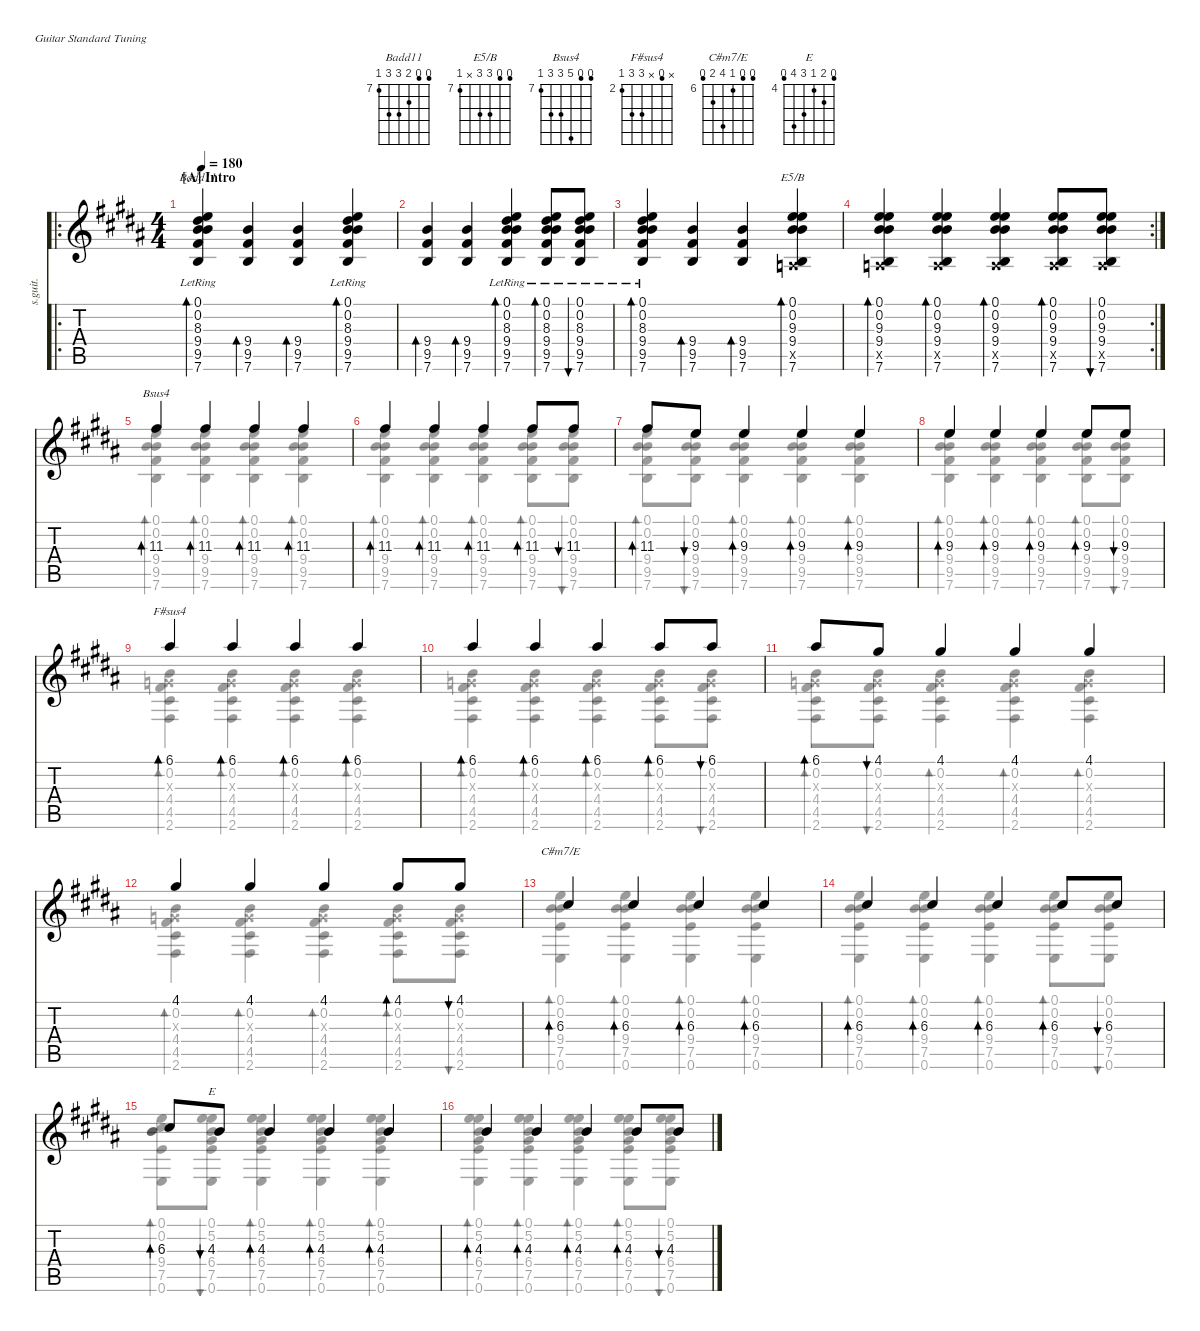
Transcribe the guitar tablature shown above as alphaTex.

\defaultSystemsLayout 4
\hideDynamics
\bracketExtendMode nobrackets
\otherSystemsTrackNameOrientation horizontal
\track ("Steel Guitar" "s.guit.") {instrument acousticguitarsteel}
\staff {score tabs}
\tuning (E4 B3 G3 D3 A2 E2)
\chord ("Badd11" 6 6 8 9 9 7) {firstfret 7}
\chord ("E5/B" 6 6 9 9 x 7) {firstfret 7}
\chord ("Bsus4" 6 6 11 9 9 7) {firstfret 7}
\chord ("F#sus4" x 1 x 4 4 2) {firstfret 2}
\chord ("C#m7/E" 5 5 6 9 7 5) {firstfret 6}
\chord ("E" 3 5 4 6 7 3) {firstfret 4}
\voice
\ro
\ts (4 4)
\section ("A" "Intro")
\tempo 180
\clef g2
\ks b
(7.6 9.5 9.4 8.3 0.2{lr} 0.1{lr}).4{bd 30 ch "Badd11" dy mp instrument acousticguitarsteel} (7.6 9.5 9.4).4{bd 30} (7.6 9.5 9.4).4{bd 30} (7.6 9.5 9.4 8.3 0.2{lr} 0.1{lr}).4{bd 30} |
(7.6 9.5 9.4).4{bd 30} (7.6 9.5 9.4).4{bd 30} (7.6 9.5 9.4 8.3 0.2{lr} 0.1{lr}).4{bd 30} (7.6 9.5 9.4 8.3 0.2{lr} 0.1{lr}).8{bd 30} (7.6 9.5 9.4 8.3 0.2{lr} 0.1{lr}).8{bu 30} |
(7.6 9.5 9.4 8.3 0.2{lr} 0.1{lr}).4{bd 30} (7.6 9.5 9.4).4{bd 30} (7.6 9.5 9.4).4{bd 30} (7.6 0.5{x} 9.4 9.3 0.2 0.1).4{bd 30 ch "E5/B"} |
\rc 2
(7.6 0.5{x} 9.4 9.3 0.2 0.1).4{bd 30} (7.6 0.5{x} 9.4 9.3 0.2 0.1).4{bd 30} (7.6 0.5{x} 9.4 9.3 0.2 0.1).4{bd 30} (7.6 0.5{x} 9.4 9.3 0.2 0.1).8{bd 30} (7.6 0.5{x} 9.4 9.3 0.2 0.1).8{bu 30} |
11.3.4{bd 30 ch "Bsus4" dy mf} 11.3.4{bd 30} 11.3.4{bd 30} 11.3.4{bd 30} |
11.3.4{bd 30} 11.3.4{bd 30} 11.3.4{bd 30} 11.3.8{bd 30} 11.3.8{bu 30} |
11.3.8{bd 30} 9.3.8{bu 30 dy mp} 9.3.4{bd 30} 9.3.4{bd 30} 9.3.4{bd 30} |
9.3.4{bd 30} 9.3.4{bd 30} 9.3.4{bd 30} 9.3.8{bd 30} 9.3.8{bu 30} |
6.1.4{bd 30 ch "F#sus4"} 6.1.4{bd 30} 6.1.4{bd 30} 6.1.4{bd 30} |
6.1.4{bd 30} 6.1.4{bd 30} 6.1.4{bd 30} 6.1.8{bd 30} 6.1.8{bu 30} |
6.1.8{bd 30} 4.1.8{bu 30} 4.1.4 4.1.4 4.1.4 |
4.1.4 4.1.4 4.1.4 4.1.8{bd 30} 4.1.8{bu 30} |
6.3.4{bd 30 ch "C#m7/E"} 6.3.4{bd 30} 6.3.4{bd 30} 6.3.4{bd 30} |
6.3.4{bd 30} 6.3.4{bd 30} 6.3.4{bd 30} 6.3.8{bd 30} 6.3.8{bu 30} |
6.3.8{bd 30} 4.3.8{bu 30 ch "E"} 4.3.4{bd 30} 4.3.4{bd 30} 4.3.4{bd 30} |
4.3.4{bd 30} 4.3.4{bd 30} 4.3.4{bd 30} 4.3.8{bd 30} 4.3.8{bu 30}
\voice
\clef g2
\ottava regular
\simile none
\ks b
|
|
|
|
(7.6 9.4 0.2 0.1 9.5).4{bd 30} (7.6 9.4 0.2 0.1 9.5).4{bd 30} (7.6 9.4 0.2 0.1 9.5).4{bd 30} (7.6 9.4 0.2 0.1 9.5).4{bd 30} |
(7.6 9.4 0.2 0.1 9.5).4{bd 30} (7.6 9.4 0.2 0.1 9.5).4{bd 30} (7.6 9.4 0.2 0.1 9.5).4{bd 30} (7.6 9.4 0.2 0.1 9.5).8{bd 30} (7.6 9.4 0.2 0.1 9.5).8{bu 30} |
(7.6 9.4 0.2 0.1 9.5).8{bd 30} (7.6 9.4 0.2 0.1 9.5).8{bu 30} (7.6 9.4 0.2 0.1 9.5).4{bd 30} (7.6 9.4 0.2 0.1 9.5).4{bd 30} (7.6 9.4 0.2 0.1 9.5).4{bd 30} |
(7.6 9.4 0.2 0.1 9.5).4{bd 30} (7.6 9.4 0.2 0.1 9.5).4{bd 30} (7.6 9.4 0.2 0.1 9.5).4{bd 30} (7.6 9.4 0.2 0.1 9.5).8{bd 30} (7.6 9.4 0.2 0.1 9.5).8{bu 30} |
(2.6 4.5 4.4 0.3{x} 0.2).4{bd 30} (2.6 4.5 4.4 0.3{x} 0.2).4{bd 30} (2.6 4.5 4.4 0.3{x} 0.2).4{bd 30} (2.6 4.5 4.4 0.3{x} 0.2).4{bd 30} |
(2.6 4.5 4.4 0.3{x} 0.2).4{bd 30} (2.6 4.5 4.4 0.3{x} 0.2).4{bd 30} (2.6 4.5 4.4 0.3{x} 0.2).4{bd 30} (2.6 4.5 4.4 0.3{x} 0.2).8{bd 30} (2.6 4.5 4.4 0.3{x} 0.2).8{bu 30} |
(2.6 4.5 4.4 0.3{x} 0.2).8{bd 30} (2.6 4.5 4.4 0.3{x} 0.2).8{bu 30} (2.6 4.5 4.4 0.3{x} 0.2).4{bd 30} (2.6 4.5 4.4 0.3{x} 0.2).4{bd 30} (2.6 4.5 4.4 0.3{x} 0.2).4{bd 30} |
(2.6 4.5 4.4 0.3{x} 0.2).4{bd 30} (2.6 4.5 4.4 0.3{x} 0.2).4{bd 30} (2.6 4.5 4.4 0.3{x} 0.2).4{bd 30} (2.6 4.5 4.4 0.3{x} 0.2).8{bd 30} (2.6 4.5 4.4 0.3{x} 0.2).8{bu 30} |
(0.6 7.5 9.4 0.2 0.1).4{bd 30} (0.6 7.5 9.4 0.2 0.1).4{bd 30} (0.6 7.5 9.4 0.2 0.1).4{bd 30} (0.6 7.5 9.4 0.2 0.1).4{bd 30} |
(0.6 7.5 9.4 0.2 0.1).4{bd 30} (0.6 7.5 9.4 0.2 0.1).4{bd 30} (0.6 7.5 9.4 0.2 0.1).4{bd 30} (0.6 7.5 9.4 0.2 0.1).8{bd 30} (0.6 7.5 9.4 0.2 0.1).8{bu 30} |
(0.6 7.5 9.4 6.3 0.2 0.1).8{bd 30} (0.6 7.5 6.4 4.3 5.2 0.1).8{bu 30} (0.6 7.5 6.4 4.3 5.2 0.1).4{bd 30} (0.6 7.5 6.4 4.3 5.2 0.1).4{bd 30} (0.6 7.5 6.4 4.3 5.2 0.1).4{bd 30} |
(0.6 7.5 6.4 4.3 5.2 0.1).4{bd 30} (0.6 7.5 6.4 4.3 5.2 0.1).4{bd 30} (0.6 7.5 6.4 4.3 5.2 0.1).4{bd 30} (0.6 7.5 6.4 4.3 5.2 0.1).8{bd 30} (0.6 7.5 6.4 4.3 5.2 0.1).8{bu 30}
